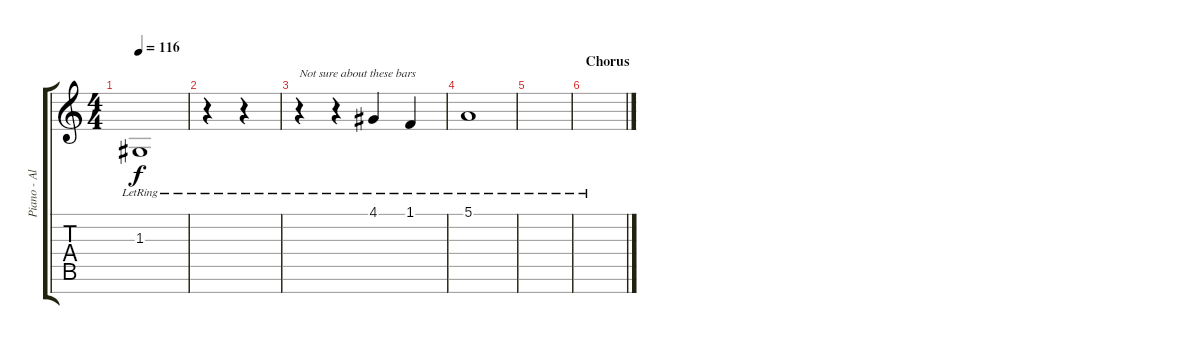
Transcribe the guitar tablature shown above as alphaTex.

\track ("Piano - Alex Staropoli" "Piano - Al") {instrument acousticgrandpiano}
\staff {score tabs}
\tuning (E4 B3 G3 D3 A2 E2 B1) {hide}
\ts (4 4)
\tempo 116
\clef g2
\ks c
1.3{lr}.1{dy f volume 8} |
r.4 r.4 |
r.4{txt "Not sure about these bars"} r.4 4.1{lr}.4 1.1{lr}.4 |
5.1{lr}.1 |
|
\section ("" "Chorus")
